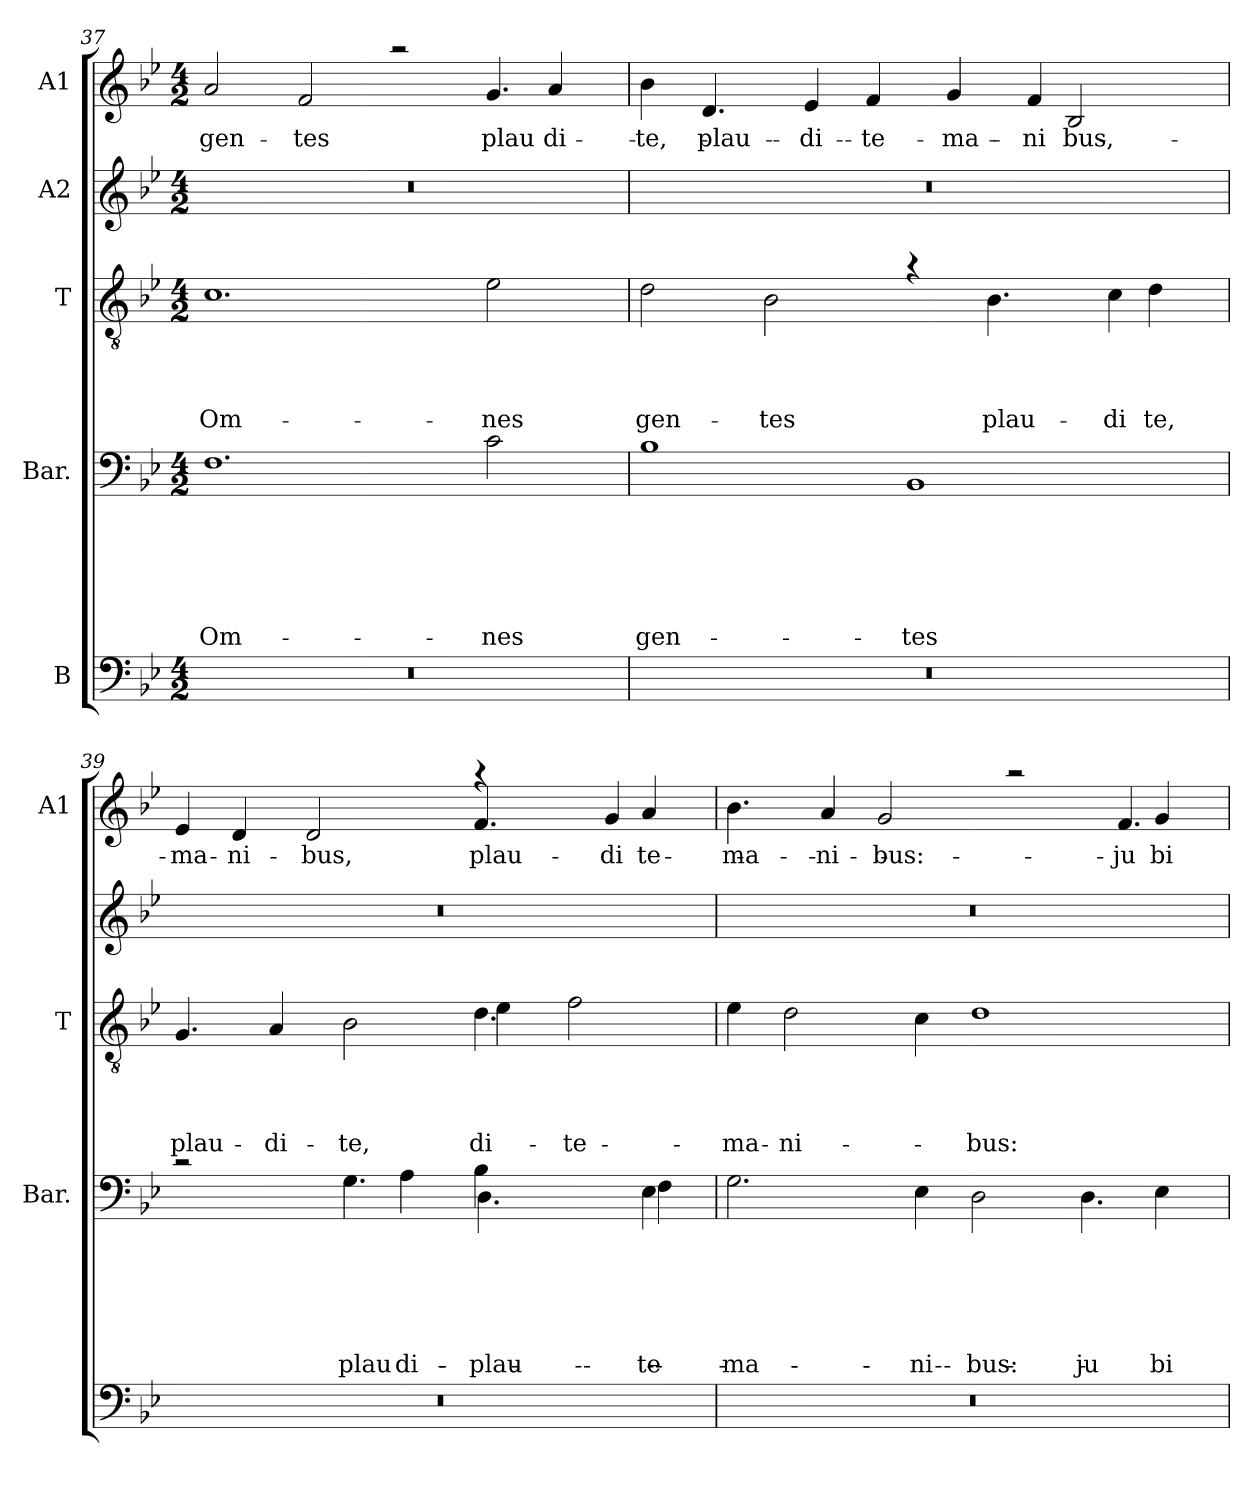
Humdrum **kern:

**kern	**kern	**text	**text	**text	**text	**text	**text	**kern	**text	**text	**text	**text	**kern	**kern	**text
*part5	*part4	*part4	*part4	*part4	*part4	*part4	*part4	*part3	*part3	*part3	*part3	*part3	*part2	*part1	*part1
*staff5	*staff4	*staff4	*staff4	*staff4	*staff4	*staff4	*staff4	*staff3	*staff3	*staff3	*staff3	*staff3	*staff2	*staff1	*staff1
*I"B	*I"Bar.	*	*	*	*	*	*	*I"T	*	*	*	*	*I"A2	*I"A1	*
*	*I'Bar.	*	*	*	*	*	*	*I'T	*	*	*	*	*	*I'A1	*
*clefF4	*clefF4	*	*	*	*	*	*	*clefGv2	*	*	*	*	*clefG2	*clefG2	*
*k[b-e-]	*k[b-e-]	*	*	*	*	*	*	*k[b-e-]	*	*	*	*	*k[b-e-]	*k[b-e-]	*
*B-:	*B-:	*	*	*	*	*	*	*B-:	*	*	*	*	*B-:	*B-:	*
*M4/2	*M4/2	*	*	*	*	*	*	*M4/2	*	*	*	*	*M4/2	*M4/2	*
=37	=37	=37	=37	=37	=37	=37	=37	=37	=37	=37	=37	=37	=37	=37	=37
!LO:N:vis=1	!	!	!	!	!	!	!LO:LY:b	!	!	!	!	!LO:LY:b	!LO:N:vis=1	!	!LO:LY:b
*	*	*	*	*	*	*	*	*	*	*	*	*	*	*^	*
0r	1.F	.	.	.	.	.	Om-	1.c	.	.	.	Om-	0r	2a/	1..ryy	gen-
!	!	!	!	!	!	!	!	!	!	!	!	!	!	!	!	!LO:LY:b
.	.	.	.	.	.	.	.	.	.	.	.	.	.	2f/	.	-tes
.	.	.	.	.	.	.	.	.	.	.	.	.	.	2raa	.	.
!	!	!	!	!	!	!	!LO:LY:b	!	!	!	!	!LO:LY:b	!	!	!	!LO:LY:b
.	2c\	.	.	.	.	.	-nes	2e-\	.	.	.	-nes	.	4.g/	.	plau-
!	!	!	!	!	!	!	!	!	!	!	!	!	!	!	!	!LO:LY:b
.	.	.	.	.	.	.	.	.	.	.	.	.	.	.	4a/	-di-
.	.	.	.	.	.	.	.	.	.	.	.	.	.	8ryy	.	.
=38	=38	=38	=38	=38	=38	=38	=38	=38	=38	=38	=38	=38	=38	=38	=38	=38
!LO:N:vis=1	!	!	!	!	!	!	!LO:LY:b	!	!	!	!	!LO:LY:b	!LO:N:vis=1	!	!	!LO:LY:b
*	*	*	*	*	*	*	*	*^	*	*	*	*	*	*	*	*
0r	1B-	.	.	.	.	.	gen-	2d\	1..ryy	.	.	.	gen-	0r	4b-\	1.ryy	-te,
!	!	!	!	!	!	!	!	!	!	!	!	!	!	!	!	!	!LO:LY:b
.	.	.	.	.	.	.	.	.	.	.	.	.	.	.	4.d/	.	plau-
!	!	!	!	!	!	!	!	!	!	!	!	!	!LO:LY:b	!	!	!	!
.	.	.	.	.	.	.	.	2B-\	.	.	.	.	-tes	.	.	.	.
!	!	!	!	!	!	!	!	!	!	!	!	!	!	!	!	!	!LO:LY:b
.	.	.	.	.	.	.	.	.	.	.	.	.	.	.	4e-/	.	-di-
!	!	!	!	!	!	!	!	!	!	!	!	!	!	!	!	!	!LO:LY:b
.	.	.	.	.	.	.	.	.	.	.	.	.	.	.	4f/	.	-te
!	!	!	!	!	!	!	!LO:LY:b	!	!	!	!	!	!	!	!	!	!
.	1BB-	.	.	.	.	.	-tes	4ra	.	.	.	.	.	.	.	.	.
!	!	!	!	!	!	!	!	!	!	!	!	!	!	!	!	!	!LO:LY:b
.	.	.	.	.	.	.	.	.	.	.	.	.	.	.	4g/	.	ma-
!	!	!	!	!	!	!	!	!	!	!	!	!	!LO:LY:b	!	!	!	!
.	.	.	.	.	.	.	.	4.B-\	.	.	.	.	plau-	.	.	.	.
!	!	!	!	!	!	!	!	!	!	!	!	!	!	!	!	!	!LO:LY:b
.	.	.	.	.	.	.	.	.	.	.	.	.	.	.	4f/	.	-ni-
!	!	!	!	!	!	!	!	!	!	!	!	!	!	!	!	!	!LO:LY:b
.	.	.	.	.	.	.	.	.	.	.	.	.	.	.	.	2B-/	-bus,
!	!	!	!	!	!	!	!	!	!	!	!	!	!LO:LY:b	!	!	!	!
.	.	.	.	.	.	.	.	4c\	.	.	.	.	-di	.	4.ryy	.	.
!	!	!	!	!	!	!	!	!	!	!	!	!	!LO:LY:b	!	!	!	!
.	.	.	.	.	.	.	.	.	4d\	.	.	.	te,	.	.	.	.
.	.	.	.	.	.	.	.	8ryy	.	.	.	.	.	.	.	.	.
*	*	*	*	*	*	*	*	*	*	*	*	*	*	*	*v	*v	*
=39	=39	=39	=39	=39	=39	=39	=39	=39	=39	=39	=39	=39	=39	=39	=39	=39
!LO:N:vis=1	!	!	!	!	!	!	!	!	!	!	!	!	!LO:LY:b	!LO:N:vis=1	!	!LO:LY:b
*	*^	*	*	*	*	*	*	*	*	*	*	*	*	*	*^	*
*	*	*^	*	*	*	*	*	*	*	*	*	*	*	*	*	*	*^	*
*	*	*	*^	*	*	*	*	*	*	*	*	*	*	*	*	*	*	*	*	*
0r	2rc	2..ryy	1ryy	1..ryy	.	.	.	.	.	.	4.G/	1ryy	.	.	.	plau-	0r	4e-/	1ryy	1..ryy	ma-
!	!	!	!	!	!	!	!	!	!	!	!	!	!	!	!	!	!	!	!	!	!LO:LY:b
.	.	.	.	.	.	.	.	.	.	.	.	.	.	.	.	.	.	4d/	.	.	-ni-
!	!	!	!	!	!	!	!	!	!	!	!	!	!	!	!	!LO:LY:b	!	!	!	!	!
.	.	.	.	.	.	.	.	.	.	.	4A/	.	.	.	.	-di-	.	.	.	.	.
!	!	!	!	!	!	!	!	!	!	!	!	!	!	!	!	!	!	!	!	!	!LO:LY:b
.	8ryy	.	.	.	.	.	.	.	.	.	.	.	.	.	.	.	.	2d/	.	.	-bus,
!	!	!	!	!	!	!	!	!	!	!LO:LY:b	!	!	!	!	!	!LO:LY:b	!	!	!	!	!
.	4.G\	.	.	.	.	.	.	.	.	plau-	2B-\	.	.	.	.	-te,	.	.	.	.	.
!	!	!	!	!	!	!	!	!	!	!LO:LY:b	!	!	!	!	!	!	!	!	!	!	!
.	.	4A\	.	.	.	.	.	.	.	-di-	.	.	.	.	.	.	.	.	.	.	.
.	1ryy	.	8ryy	.	.	.	.	.	.	.	.	8ryy	.	.	.	.	.	8ryy	8ryy	.	.
!	!	!	!	!	!	!	!	!	!	!LO:LY:b	!	!	!	!	!	!	!	!	!	!	!
!	!	!	!	!	!	!	!	!	!	!LO:LY:b	!	!	!	!	!	!LO:LY:b	!	!	!	!	!
!	!	!	!	!	!	!	!	!	!	!	!	!	!	!	!	!LO:LY:b	!	!	!	!	!LO:LY:b
.	.	4B-\	4.D\	.	.	.	.	.	.	plau-	4.d\	4e-\	.	.	.	-di-	.	4raa	4.f/	.	plau-
.	.	2ryy	.	.	.	.	.	.	.	.	.	8ryy	.	.	.	.	.	2ryy	.	.	.
!	!	!	!	!	!	!	!	!	!	!	!	!	!	!	!	!LO:LY:b	!	!	!	!	!
.	.	.	4ryy	.	.	.	.	.	.	.	2ryy	2f\	.	.	.	-te	.	.	8ryy	.	.
!	!	!	!	!	!	!	!	!	!	!	!	!	!	!	!	!	!	!	!	!	!LO:LY:b
.	.	.	.	.	.	.	.	.	.	.	.	.	.	.	.	.	.	.	4g/	.	-di-
!	!	!	!	!	!	!	!	!	!	!LO:LY:b	!	!	!	!	!	!	!	!	!	!	!
!	!	!	!	!	!	!	!	!	!	!LO:LY:b	!	!	!	!	!	!	!	!	!	!	!LO:LY:b
.	.	.	4E-\	4F\	.	.	.	.	.	-te	.	.	.	.	.	.	.	.	.	4a/	-te
.	.	8ryy	.	.	.	.	.	.	.	.	.	.	.	.	.	.	.	8ryy	8ryy	.	.
*	*	*v	*v	*v	*	*	*	*	*	*	*	*	*	*	*	*	*	*	*v	*v	*
*	*	*	*	*	*	*	*	*	*v	*v	*	*	*	*	*	*	*	*
!!LO:PB:g=z
=40	=40	=40	=40	=40	=40	=40	=40	=40	=40	=40	=40	=40	=40	=40	=40	=40	=40
!	!	!	!	!	!	!	!	!LO:LY:b	!	!	!	!	!LO:LY:b	!	!	!	!LO:LY:b
0r	2.G\	1..ryy	.	.	.	.	.	ma-	4e-\	.	.	.	ma-	0r	4.b-\	1..ryy	ma-
!	!	!	!	!	!	!	!	!	!	!	!	!	!LO:LY:b	!	!	!	!
.	.	.	.	.	.	.	.	.	2d\	.	.	.	-ni-	.	.	.	.
!	!	!	!	!	!	!	!	!	!	!	!	!	!	!	!	!	!LO:LY:b:rj
.	.	.	.	.	.	.	.	.	.	.	.	.	.	.	4a/	.	-ni-
!	!	!	!	!	!	!	!	!	!	!	!	!	!	!	!	!	!LO:LY:b
.	.	.	.	.	.	.	.	.	.	.	.	.	.	.	2g/	.	-bus:
!	!	!	!	!	!	!	!	!LO:LY:b	!	!	!	!	!	!	!	!	!
.	4E-\	.	.	.	.	.	.	-ni-	4c\	.	.	.	.	.	.	.	.
!	!	!	!	!	!	!	!	!LO:LY:b	!	!	!	!	!LO:LY:b	!	!	!	!
.	2D\	.	.	.	.	.	.	-bus:	1d	.	.	.	-bus:	.	.	.	.
.	.	.	.	.	.	.	.	.	.	.	.	.	.	.	2raa	.	.
!	!	!	!	!	!	!	!	!LO:LY:b	!	!	!	!	!	!	!	!	!
.	4.D\	.	.	.	.	.	.	ju-	.	.	.	.	.	.	.	.	.
!	!	!	!	!	!	!	!	!	!	!	!	!	!	!	!	!	!LO:LY:b
.	.	.	.	.	.	.	.	.	.	.	.	.	.	.	4.f/	.	ju-
!	!	!	!	!	!	!	!	!LO:LY:b	!	!	!	!	!	!	!	!	!LO:LY:b
.	.	4E-\	.	.	.	.	.	-bi-	.	.	.	.	.	.	.	4g/	-bi-
.	8ryy	.	.	.	.	.	.	.	.	.	.	.	.	.	.	.	.
*	*v	*v	*	*	*	*	*	*	*	*	*	*	*	*	*v	*v	*
=	=	=	=	=	=	=	=	=	=	=	=	=	=	=	=
*-	*-	*-	*-	*-	*-	*-	*-	*-	*-	*-	*-	*-	*-	*-	*-
